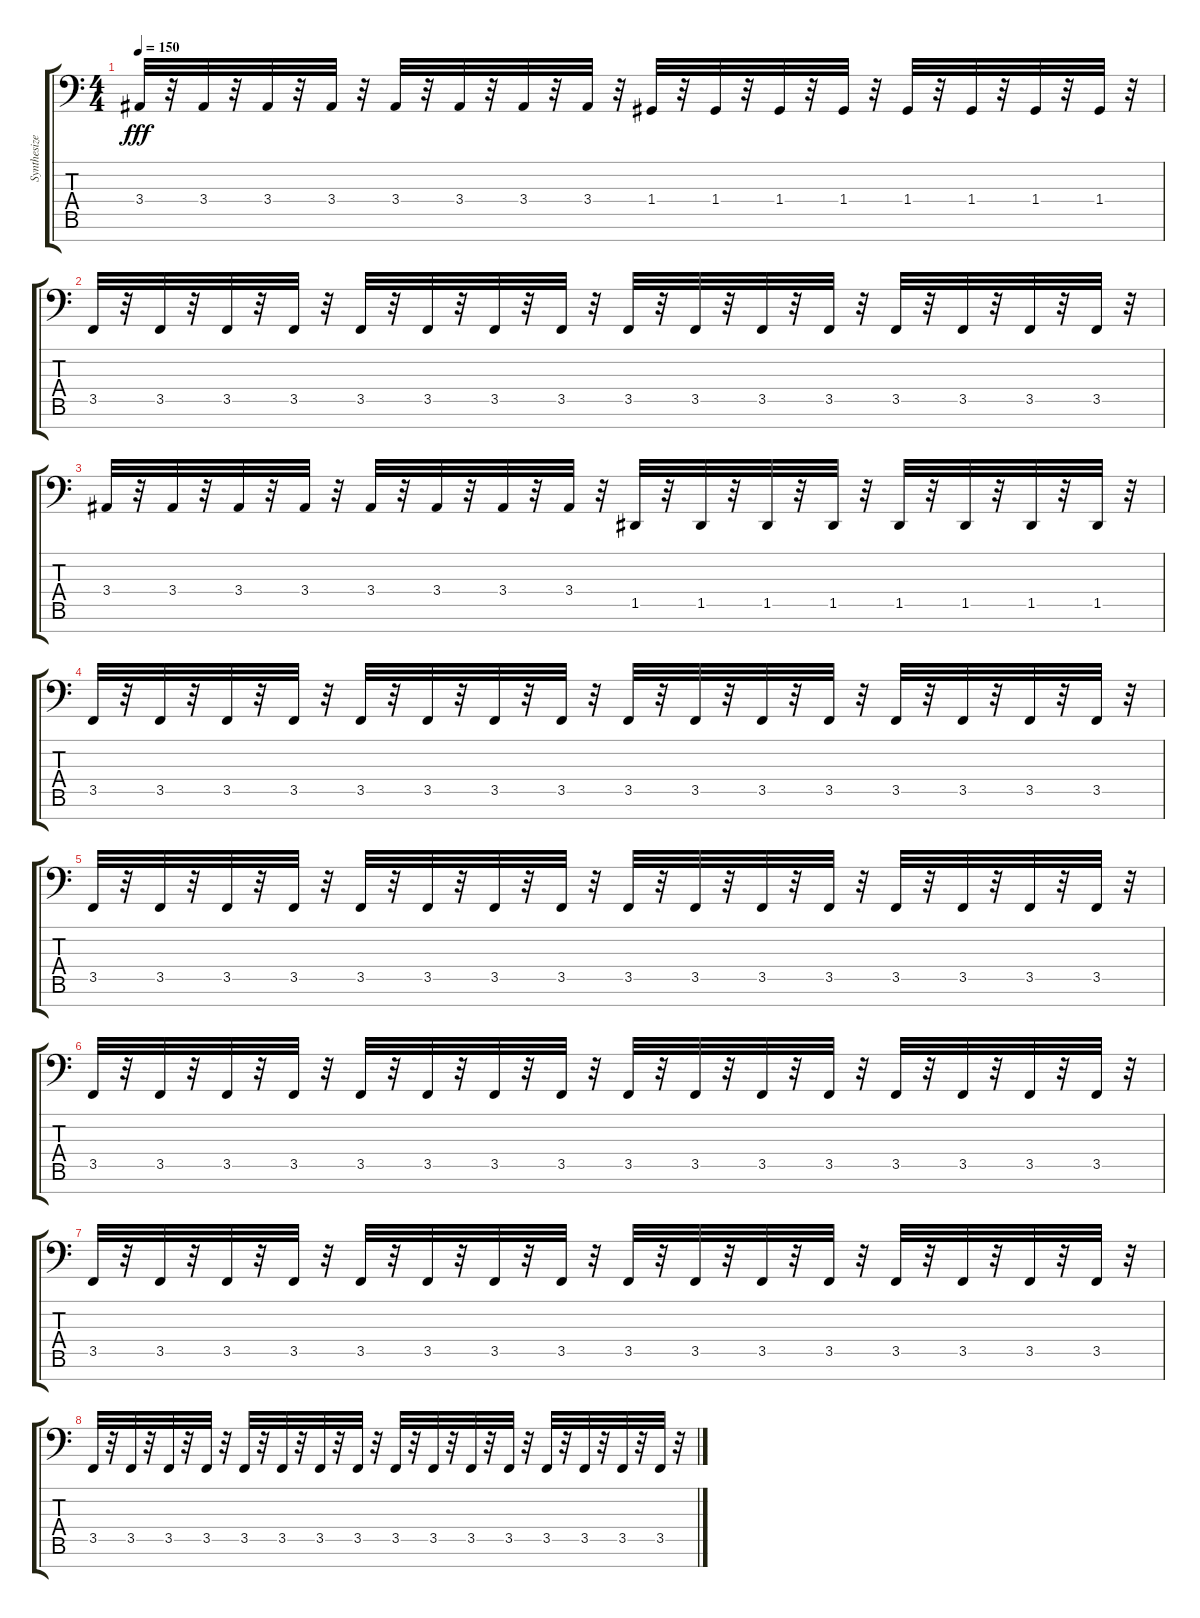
\track ("Synthesizer" "Synthesize") {instrument lead1square}
\staff {score tabs}
\tuning (A3 E3 C3 G2 D2 A1 E1) {hide}
\ts (4 4)
\tempo 150
\clef f4
\ks c
3.4.32{dy fff} r.32 3.4.32 r.32 3.4.32 r.32 3.4.32 r.32 3.4.32 r.32 3.4.32 r.32 3.4.32 r.32 3.4.32 r.32 1.4.32 r.32 1.4.32 r.32 1.4.32 r.32 1.4.32 r.32 1.4.32 r.32 1.4.32 r.32 1.4.32 r.32 1.4.32 r.32 |
3.5.32 r.32 3.5.32 r.32 3.5.32 r.32 3.5.32 r.32 3.5.32 r.32 3.5.32 r.32 3.5.32 r.32 3.5.32 r.32 3.5.32 r.32 3.5.32 r.32 3.5.32 r.32 3.5.32 r.32 3.5.32 r.32 3.5.32 r.32 3.5.32 r.32 3.5.32 r.32 |
3.4.32 r.32 3.4.32 r.32 3.4.32 r.32 3.4.32 r.32 3.4.32 r.32 3.4.32 r.32 3.4.32 r.32 3.4.32 r.32 1.5.32 r.32 1.5.32 r.32 1.5.32 r.32 1.5.32 r.32 1.5.32 r.32 1.5.32 r.32 1.5.32 r.32 1.5.32 r.32 |
3.5.32 r.32 3.5.32 r.32 3.5.32 r.32 3.5.32 r.32 3.5.32 r.32 3.5.32 r.32 3.5.32 r.32 3.5.32 r.32 3.5.32 r.32 3.5.32 r.32 3.5.32 r.32 3.5.32 r.32 3.5.32 r.32 3.5.32 r.32 3.5.32 r.32 3.5.32 r.32 |
3.5.32 r.32 3.5.32 r.32 3.5.32 r.32 3.5.32 r.32 3.5.32 r.32 3.5.32 r.32 3.5.32 r.32 3.5.32 r.32 3.5.32 r.32 3.5.32 r.32 3.5.32 r.32 3.5.32 r.32 3.5.32 r.32 3.5.32 r.32 3.5.32 r.32 3.5.32 r.32 |
3.5.32 r.32 3.5.32 r.32 3.5.32 r.32 3.5.32 r.32 3.5.32 r.32 3.5.32 r.32 3.5.32 r.32 3.5.32 r.32 3.5.32 r.32 3.5.32 r.32 3.5.32 r.32 3.5.32 r.32 3.5.32 r.32 3.5.32 r.32 3.5.32 r.32 3.5.32 r.32 |
3.5.32 r.32 3.5.32 r.32 3.5.32 r.32 3.5.32 r.32 3.5.32 r.32 3.5.32 r.32 3.5.32 r.32 3.5.32 r.32 3.5.32 r.32 3.5.32 r.32 3.5.32 r.32 3.5.32 r.32 3.5.32 r.32 3.5.32 r.32 3.5.32 r.32 3.5.32 r.32 |
3.5.32 r.32 3.5.32 r.32 3.5.32 r.32 3.5.32 r.32 3.5.32 r.32 3.5.32 r.32 3.5.32 r.32 3.5.32 r.32 3.5.32 r.32 3.5.32 r.32 3.5.32 r.32 3.5.32 r.32 3.5.32 r.32 3.5.32 r.32 3.5.32 r.32 3.5.32 r.32
